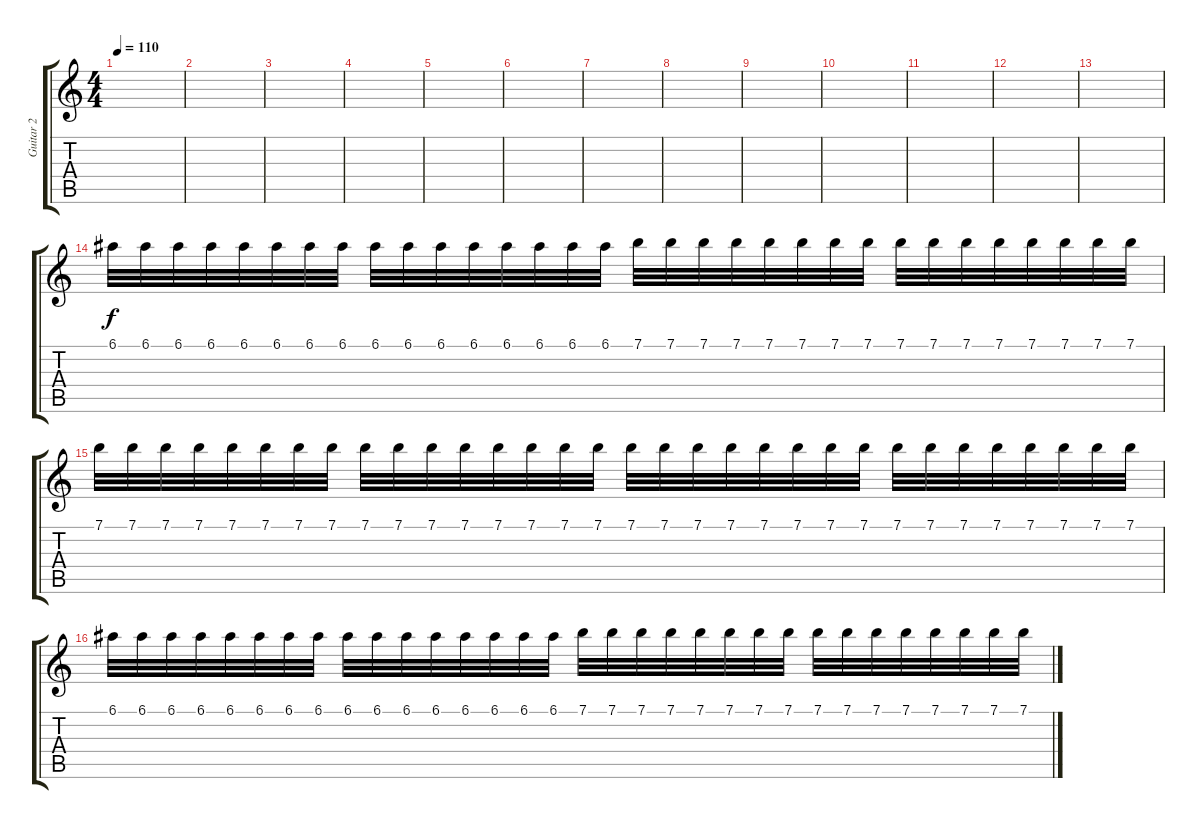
\track ("Guitar 2" "Guitar 2") {instrument acousticguitarsteel}
\staff {score tabs}
\tuning (E4 B3 G3 D3 A2 E2) {hide}
\ts (4 4)
\tempo 110
\clef g2
\ks c
|
|
|
|
|
|
|
|
|
|
|
|
|
6.1.32{volume 12 instrument distortionguitar} 6.1.32 6.1.32 6.1.32 6.1.32 6.1.32 6.1.32 6.1.32 6.1.32 6.1.32 6.1.32 6.1.32 6.1.32 6.1.32 6.1.32 6.1.32 7.1.32 7.1.32 7.1.32 7.1.32 7.1.32 7.1.32 7.1.32 7.1.32 7.1.32 7.1.32 7.1.32 7.1.32 7.1.32 7.1.32 7.1.32 7.1.32 |
7.1.32{instrument distortionguitar} 7.1.32 7.1.32 7.1.32 7.1.32 7.1.32 7.1.32 7.1.32 7.1.32 7.1.32 7.1.32 7.1.32 7.1.32 7.1.32 7.1.32 7.1.32 7.1.32 7.1.32 7.1.32 7.1.32 7.1.32 7.1.32 7.1.32 7.1.32 7.1.32 7.1.32 7.1.32 7.1.32 7.1.32 7.1.32 7.1.32 7.1.32 |
6.1.32{instrument distortionguitar} 6.1.32 6.1.32 6.1.32 6.1.32 6.1.32 6.1.32 6.1.32 6.1.32 6.1.32 6.1.32 6.1.32 6.1.32 6.1.32 6.1.32 6.1.32 7.1.32 7.1.32 7.1.32 7.1.32 7.1.32 7.1.32 7.1.32 7.1.32 7.1.32 7.1.32 7.1.32 7.1.32 7.1.32 7.1.32 7.1.32 7.1.32
